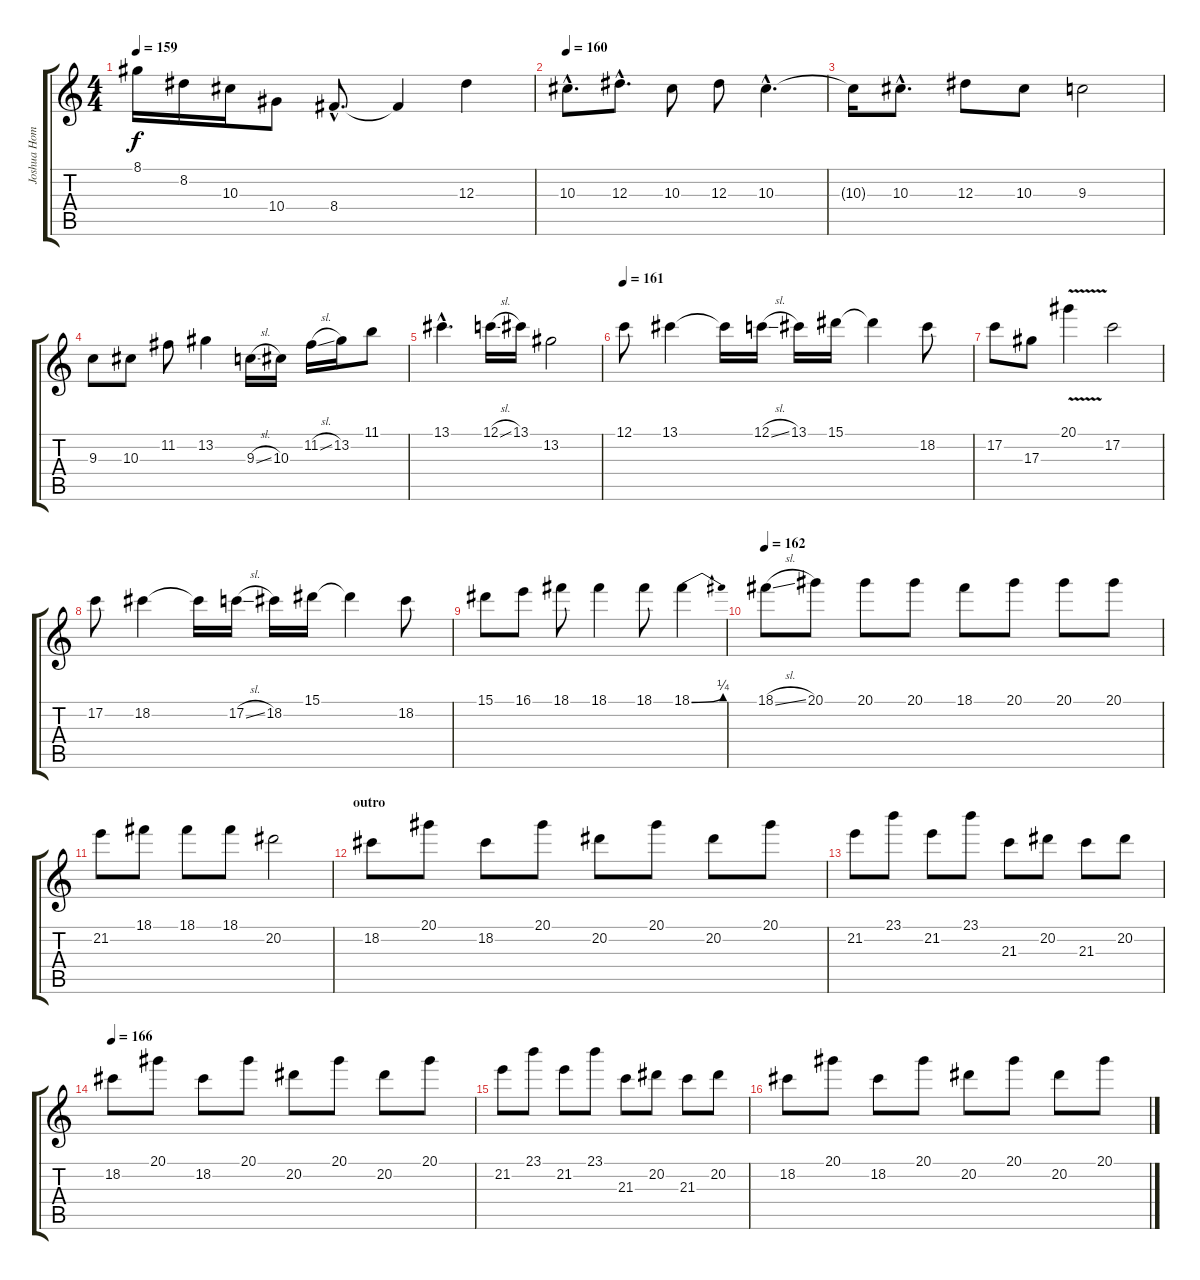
\track ("Joshua Homme - solo guitar" "Joshua Hom") {instrument overdrivenguitar}
\staff {score tabs}
\tuning (C4 G3 Eb3 Bb2 F2 C2) {hide}
\ts (4 4)
\tempo 159
\clef g2
\ks c
8.1.16{dy f} 8.2.16 10.3.16 10.4.8 8.4{hac}.8{d} 8.4{t}.4 12.3.4 |
\tempo 160
10.3{hac}.8{d} 12.3{hac}.8{d} 10.3.8 12.3.8 10.3{hac}.4{d} |
10.3{t}.16 10.3{hac}.8{d} 12.3.8 10.3.8 9.3.2 |
9.3.8 10.3.8 11.2.8 13.2.4 9.3{sl}.16 10.3.16 11.2{sl}.16 13.2.16 11.1.8 |
13.1{hac}.4{d} 12.1{sl}.16 13.1.16 13.2.2 |
\tempo 161
12.1.8 13.1.4 13.1{t}.16 12.1{sl}.16 13.1.16 15.1.16 15.1{t}.4 18.2.8 |
17.2.8 17.3.8 20.1{v}.4 17.2.2 |
17.2.8 18.2.4 18.2{t}.16 17.2{sl}.16 18.2.16 15.1.16 15.1{t}.4 18.2.8 |
15.1.8 16.1.8 18.1.8 18.1.4 18.1.8 18.1{be (bend 0 0 60 1)}.4 |
\tempo 162
18.1{sl}.8 20.1.8 20.1.8 20.1.8 18.1.8 20.1.8 20.1.8 20.1.8 |
21.2.8 18.1.8 18.1.8 18.1.8 20.2.2 |
\section ("" "outro")
18.2.8 20.1.8 18.2.8 20.1.8 20.2.8 20.1.8 20.2.8 20.1.8 |
21.2.8 23.1.8 21.2.8 23.1.8 21.3.8 20.2.8 21.3.8 20.2.8 |
\tempo 166
18.2.8 20.1.8 18.2.8 20.1.8 20.2.8 20.1.8 20.2.8 20.1.8 |
21.2.8 23.1.8 21.2.8 23.1.8 21.3.8 20.2.8 21.3.8 20.2.8 |
18.2.8 20.1.8 18.2.8 20.1.8 20.2.8 20.1.8 20.2.8 20.1.8
